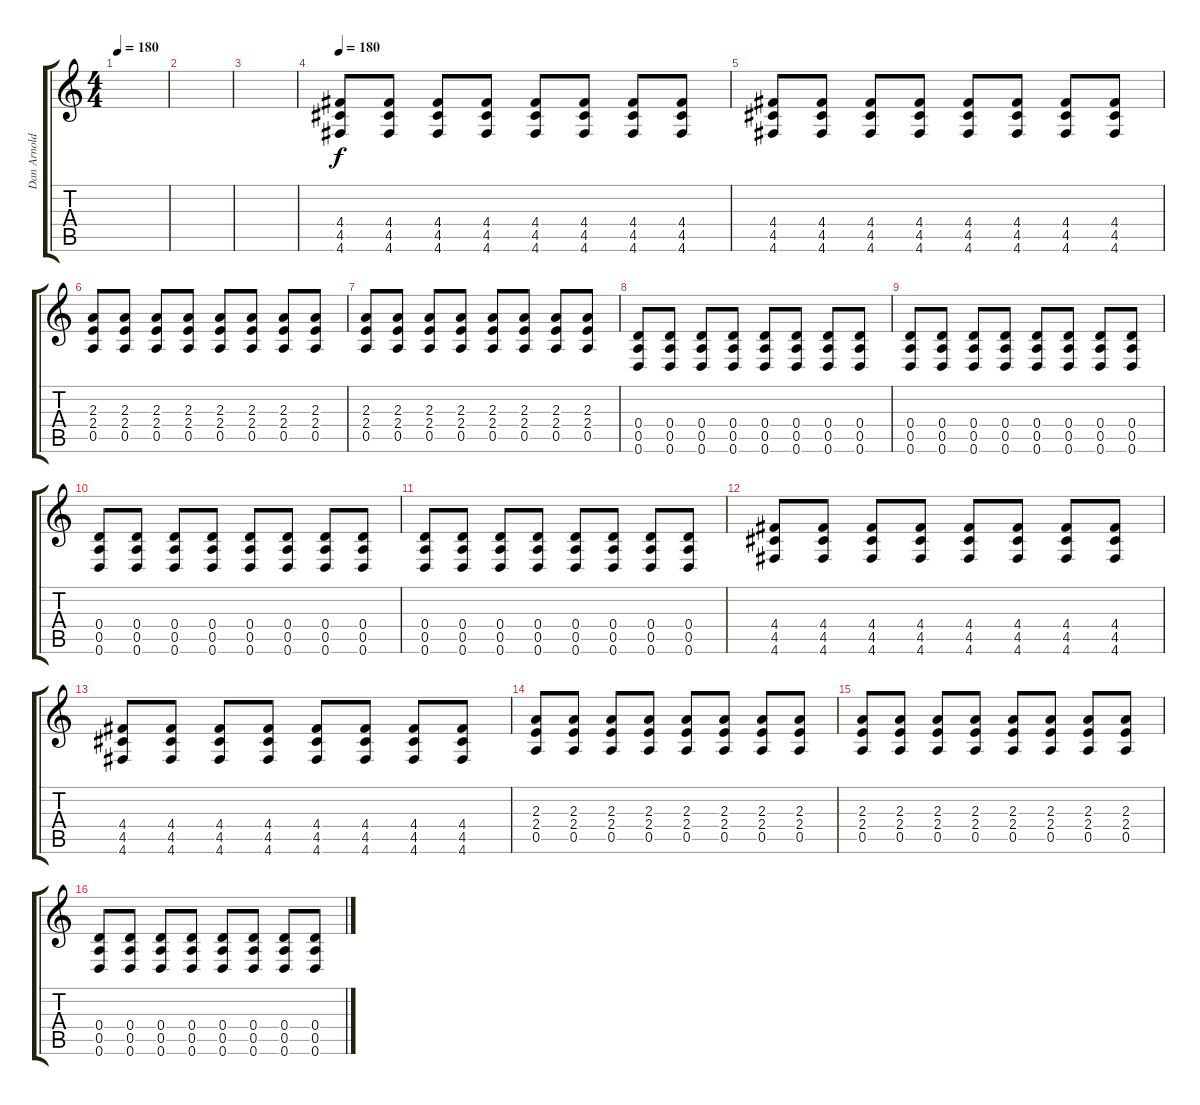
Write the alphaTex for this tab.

\track ("Dan Arnold (Rythym)" "Dan Arnold") {instrument overdrivenguitar}
\staff {score tabs}
\tuning (E4 B3 G3 D3 A2 D2) {hide}
\ts (4 4)
\tempo 180
\clef g2
\ks c
|
|
|
\tempo 180
(4.4 4.5 4.6).8 (4.4 4.5 4.6).8 (4.4 4.5 4.6).8 (4.4 4.5 4.6).8 (4.4 4.5 4.6).8 (4.4 4.5 4.6).8 (4.4 4.5 4.6).8 (4.4 4.5 4.6).8 |
(4.4 4.5 4.6).8 (4.4 4.5 4.6).8 (4.4 4.5 4.6).8 (4.4 4.5 4.6).8 (4.4 4.5 4.6).8 (4.4 4.5 4.6).8 (4.4 4.5 4.6).8 (4.4 4.5 4.6).8 |
(2.3 2.4 0.5).8 (2.3 2.4 0.5).8 (2.3 2.4 0.5).8 (2.3 2.4 0.5).8 (2.3 2.4 0.5).8 (2.3 2.4 0.5).8 (2.3 2.4 0.5).8 (2.3 2.4 0.5).8 |
(2.3 2.4 0.5).8 (2.3 2.4 0.5).8 (2.3 2.4 0.5).8 (2.3 2.4 0.5).8 (2.3 2.4 0.5).8 (2.3 2.4 0.5).8 (2.3 2.4 0.5).8 (2.3 2.4 0.5).8 |
(0.4 0.5 0.6).8 (0.4 0.5 0.6).8 (0.4 0.5 0.6).8 (0.4 0.5 0.6).8 (0.4 0.5 0.6).8 (0.4 0.5 0.6).8 (0.4 0.5 0.6).8 (0.4 0.5 0.6).8 |
(0.4 0.5 0.6).8 (0.4 0.5 0.6).8 (0.4 0.5 0.6).8 (0.4 0.5 0.6).8 (0.4 0.5 0.6).8 (0.4 0.5 0.6).8 (0.4 0.5 0.6).8 (0.4 0.5 0.6).8 |
(0.4 0.5 0.6).8 (0.4 0.5 0.6).8 (0.4 0.5 0.6).8 (0.4 0.5 0.6).8 (0.4 0.5 0.6).8 (0.4 0.5 0.6).8 (0.4 0.5 0.6).8 (0.4 0.5 0.6).8 |
(0.4 0.5 0.6).8 (0.4 0.5 0.6).8 (0.4 0.5 0.6).8 (0.4 0.5 0.6).8 (0.4 0.5 0.6).8 (0.4 0.5 0.6).8 (0.4 0.5 0.6).8 (0.4 0.5 0.6).8 |
(4.4 4.5 4.6).8 (4.4 4.5 4.6).8 (4.4 4.5 4.6).8 (4.4 4.5 4.6).8 (4.4 4.5 4.6).8 (4.4 4.5 4.6).8 (4.4 4.5 4.6).8 (4.4 4.5 4.6).8 |
(4.4 4.5 4.6).8 (4.4 4.5 4.6).8 (4.4 4.5 4.6).8 (4.4 4.5 4.6).8 (4.4 4.5 4.6).8 (4.4 4.5 4.6).8 (4.4 4.5 4.6).8 (4.4 4.5 4.6).8 |
(2.3 2.4 0.5).8 (2.3 2.4 0.5).8 (2.3 2.4 0.5).8 (2.3 2.4 0.5).8 (2.3 2.4 0.5).8 (2.3 2.4 0.5).8 (2.3 2.4 0.5).8 (2.3 2.4 0.5).8 |
(2.3 2.4 0.5).8 (2.3 2.4 0.5).8 (2.3 2.4 0.5).8 (2.3 2.4 0.5).8 (2.3 2.4 0.5).8 (2.3 2.4 0.5).8 (2.3 2.4 0.5).8 (2.3 2.4 0.5).8 |
(0.4 0.5 0.6).8 (0.4 0.5 0.6).8 (0.4 0.5 0.6).8 (0.4 0.5 0.6).8 (0.4 0.5 0.6).8 (0.4 0.5 0.6).8 (0.4 0.5 0.6).8 (0.4 0.5 0.6).8
